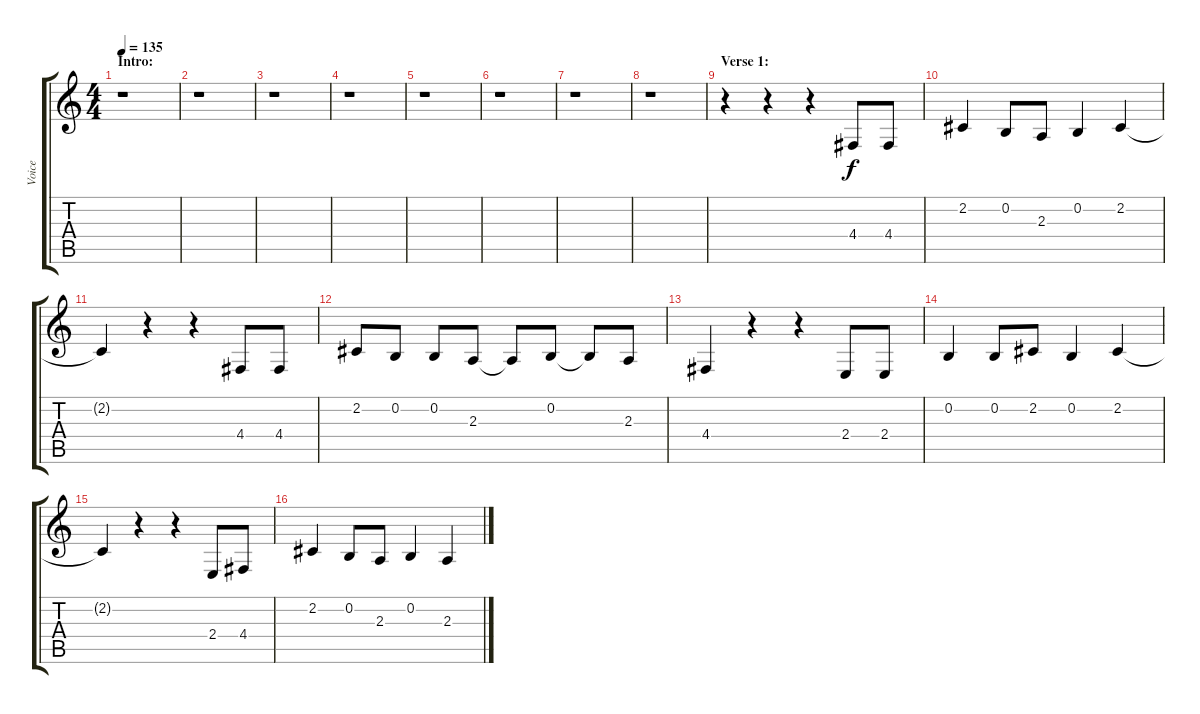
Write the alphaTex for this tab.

\track ("Voice" "Voice") {instrument cello}
\staff {score tabs}
\tuning (E4 B3 G3 D3 A2 E2) {hide}
\ts (4 4)
\section ("" "Intro:")
\tempo 135
\clef g2
\ks c
r.1{dy f instrument cello} |
r.1 |
r.1 |
r.1 |
r.1 |
r.1 |
r.1 |
r.1 |
\section ("" "Verse 1:")
r.4 r.4 r.4 4.4.8 4.4.8 |
2.2.4 0.2.8 2.3.8 0.2.4 2.2.4 |
2.2{t}.4 r.4 r.4 4.4.8 4.4.8 |
2.2.8 0.2.8 0.2.8 2.3.8 2.3{t}.8 0.2.8 0.2{t}.8 2.3.8 |
4.4.4 r.4 r.4 2.4.8 2.4.8 |
0.2.4 0.2.8 2.2.8 0.2.4 2.2.4 |
2.2{t}.4 r.4 r.4 2.4.8 4.4.8 |
2.2.4 0.2.8 2.3.8 0.2.4 2.3.4
